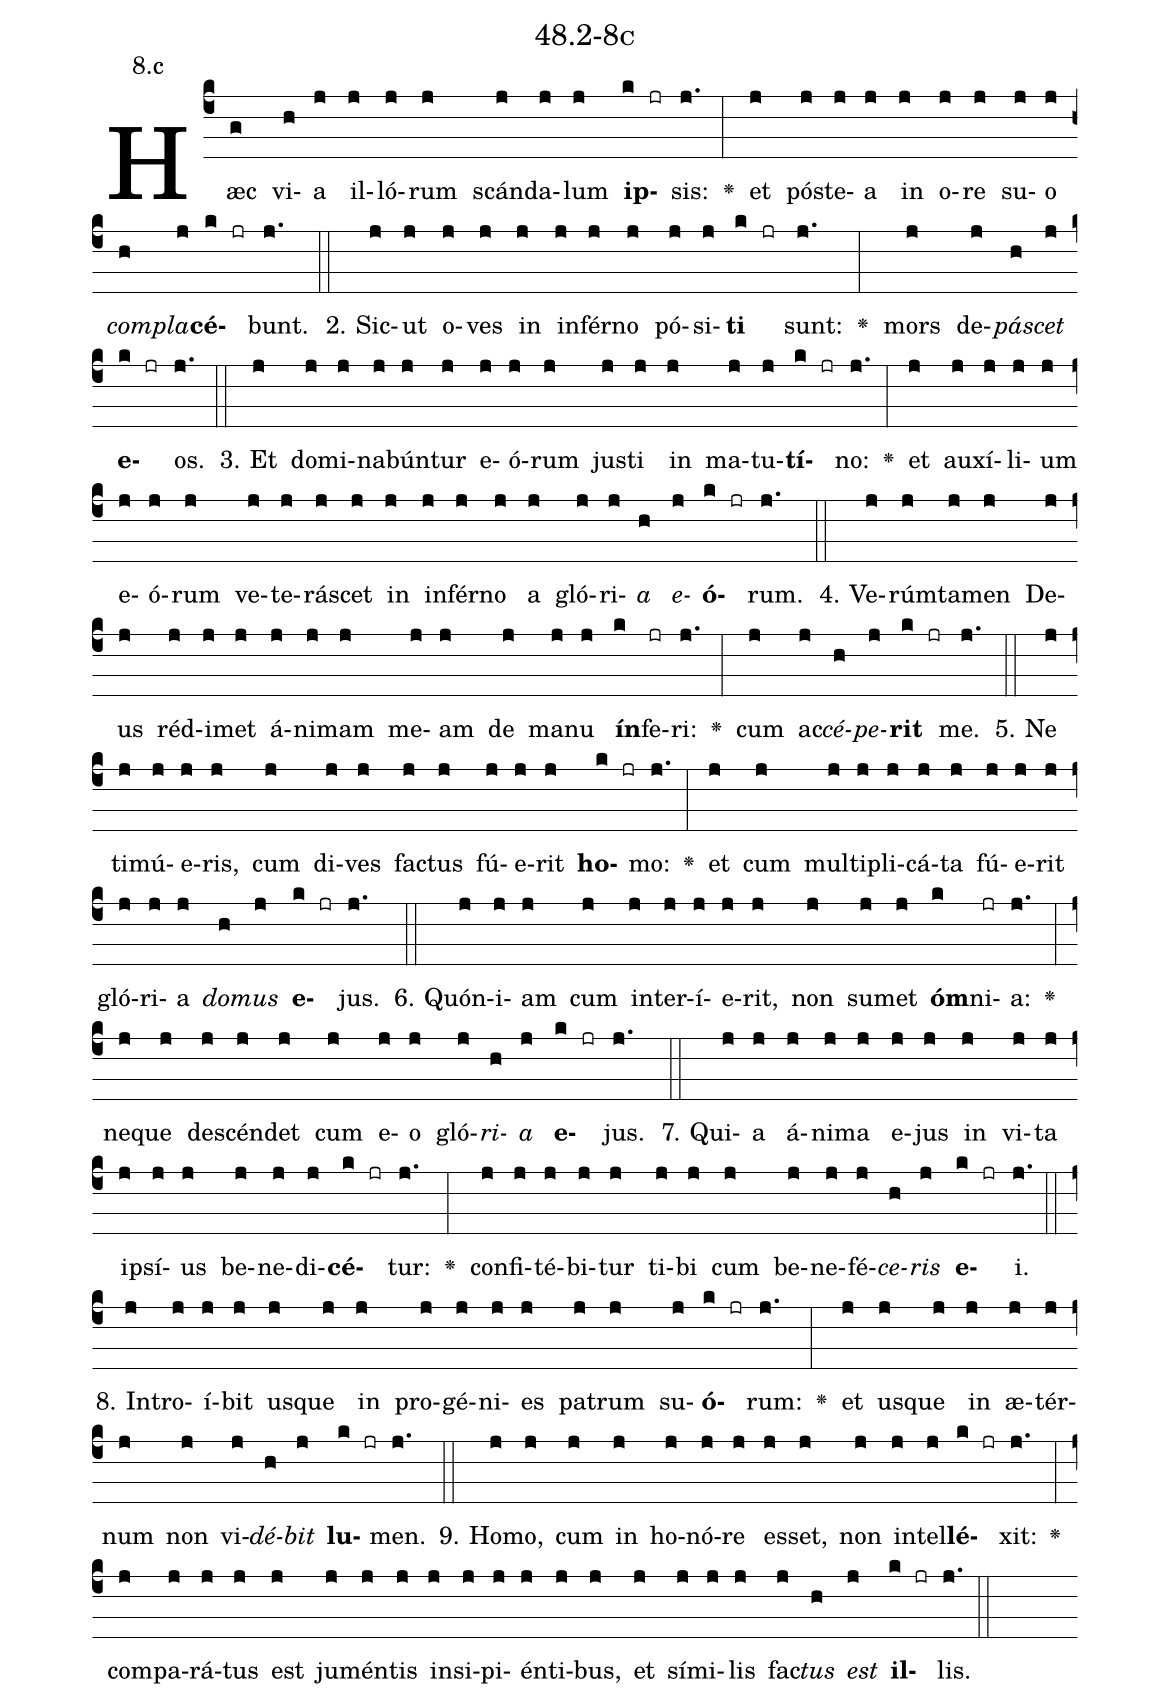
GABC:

name: 48.2-8c;
annotation: 8.c;
%%
(c4)Hæc(g) vi(h)a(j) il(j)ló(j)rum(j) scán(j)da(j)lum(j) <b>ip</b>(k jr)sis:(j.) <v>\greheightstar</v>(:) et(j) póst(j)e(j)a(j) in(j) o(j)re(j) su(j)o(j) <i>com</i>(h)<i>pla</i>(j)<b>cé</b>(k jr)bunt.(j.) (::)
2. Sic(j)ut(j) o(j)ves(j) in(j) in(j)fér(j)no(j) pó(j)si(j)<b>ti</b>(k jr) sunt:(j.) <v>\greheightstar</v>(:) mors(j) de(j)<i>pá</i>(h)<i>scet</i>(j) <b>e</b>(k jr)os.(j.) (::)
3. Et(j) do(j)mi(j)na(j)bún(j)tur(j) e(j)ó(j)rum(j) jus(j)ti(j) in(j) ma(j)tu(j)<b>tí</b>(k jr)no:(j.) <v>\greheightstar</v>(:) et(j) au(j)xí(j)li(j)um(j) e(j)ó(j)rum(j) ve(j)te(j)rá(j)scet(j) in(j) in(j)fér(j)no(j) a(j) gló(j)ri(j)<i>a</i>(h) <i>e</i>(j)<b>ó</b>(k jr)rum.(j.) (::)
4. Ve(j)rúm(j)ta(j)men(j) De(j)us(j) réd(j)i(j)met(j) á(j)ni(j)mam(j) me(j)am(j) de(j) ma(j)nu(j) <b>ín</b>(k)fe(jr)ri:(j.) <v>\greheightstar</v>(:) cum(j) ac(j)<i>cé</i>(h)<i>pe</i>(j)<b>rit</b>(k jr) me.(j.) (::)
5. Ne(j) ti(j)mú(j)e(j)ris,(j) cum(j) di(j)ves(j) fac(j)tus(j) fú(j)e(j)rit(j) <b>ho</b>(k jr)mo:(j.) <v>\greheightstar</v>(:) et(j) cum(j) mul(j)ti(j)pli(j)cá(j)ta(j) fú(j)e(j)rit(j) gló(j)ri(j)a(j) <i>do</i>(h)<i>mus</i>(j) <b>e</b>(k jr)jus.(j.) (::)
6. Quón(j)i(j)am(j) cum(j) in(j)ter(j)í(j)e(j)rit,(j) non(j) su(j)met(j) <b>óm</b>(k)ni(jr)a:(j.) <v>\greheightstar</v>(:) ne(j)que(j) de(j)scén(j)det(j) cum(j) e(j)o(j) gló(j)<i>ri</i>(h)<i>a</i>(j) <b>e</b>(k jr)jus.(j.) (::)
7. Qui(j)a(j) á(j)ni(j)ma(j) e(j)jus(j) in(j) vi(j)ta(j) ip(j)sí(j)us(j) be(j)ne(j)di(j)<b>cé</b>(k jr)tur:(j.) <v>\greheightstar</v>(:) con(j)fi(j)té(j)bi(j)tur(j) ti(j)bi(j) cum(j) be(j)ne(j)fé(j)<i>ce</i>(h)<i>ris</i>(j) <b>e</b>(k jr)i.(j.) (::)
8. In(j)tro(j)í(j)bit(j) us(j)que(j) in(j) pro(j)gé(j)ni(j)es(j) pa(j)trum(j) su(j)<b>ó</b>(k jr)rum:(j.) <v>\greheightstar</v>(:) et(j) us(j)que(j) in(j) æ(j)tér(j)num(j) non(j) vi(j)<i>dé</i>(h)<i>bit</i>(j) <b>lu</b>(k jr)men.(j.) (::)
9. Ho(j)mo,(j) cum(j) in(j) ho(j)nó(j)re(j) es(j)set,(j) non(j) in(j)tel(j)<b>lé</b>(k jr)xit:(j.) <v>\greheightstar</v>(:) com(j)pa(j)rá(j)tus(j) est(j) ju(j)mén(j)tis(j) in(j)si(j)pi(j)én(j)ti(j)bus,(j) et(j) sí(j)mi(j)lis(j) fac(j)<i>tus</i>(h) <i>est</i>(j) <b>il</b>(k jr)lis.(j.) (::)
